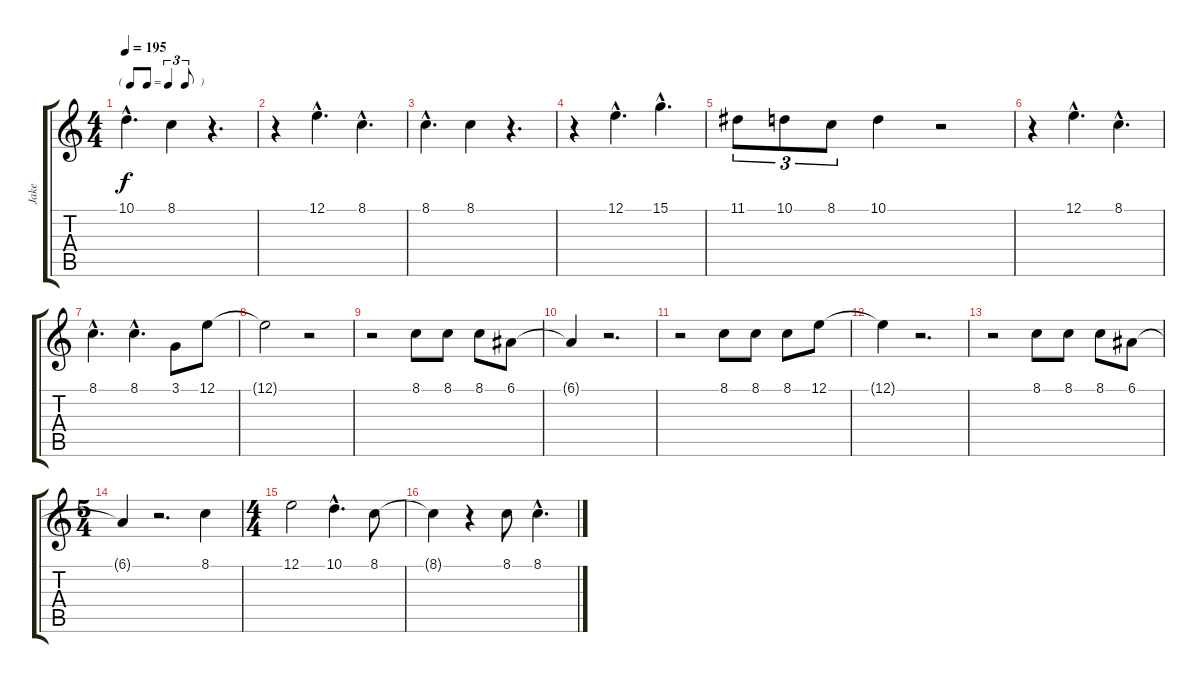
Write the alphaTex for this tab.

\track ("Jake" "Jake") {instrument oboe}
\staff {score tabs}
\tuning (E4 B3 G3 D3 A2 E2) {hide}
\ts (4 4)
\tf triplet8th
\tempo 195
\clef g2
\ks c
10.1{hac}.4{d dy f} 8.1.4 r.4{d} |
r.4 12.1{hac}.4{d} 8.1{hac}.4{d} |
8.1{hac}.4{d} 8.1.4 r.4{d} |
r.4 12.1{hac}.4{d} 15.1{hac}.4{d} |
11.1.8{tu (3 2)} 10.1.8{tu (3 2)} 8.1.8{tu (3 2)} 10.1.4 r.2 |
r.4 12.1{hac}.4{d} 8.1{hac}.4{d} |
8.1{hac}.4{d} 8.1{hac}.4{d} 3.1.8 12.1.8 |
12.1{t}.2 r.2 |
r.2 8.1.8 8.1.8 8.1.8 6.1.8 |
6.1{t}.4 r.2{d} |
r.2 8.1.8 8.1.8 8.1.8 12.1.8 |
12.1{t}.4 r.2{d} |
r.2 8.1.8 8.1.8 8.1.8 6.1.8 |
\ts (5 4)
6.1{t}.4 r.2{d} 8.1.4 |
\ts (4 4)
12.1.2 10.1{hac}.4{d} 8.1.8 |
8.1{t}.4 r.4 8.1.8 8.1{hac}.4{d}
